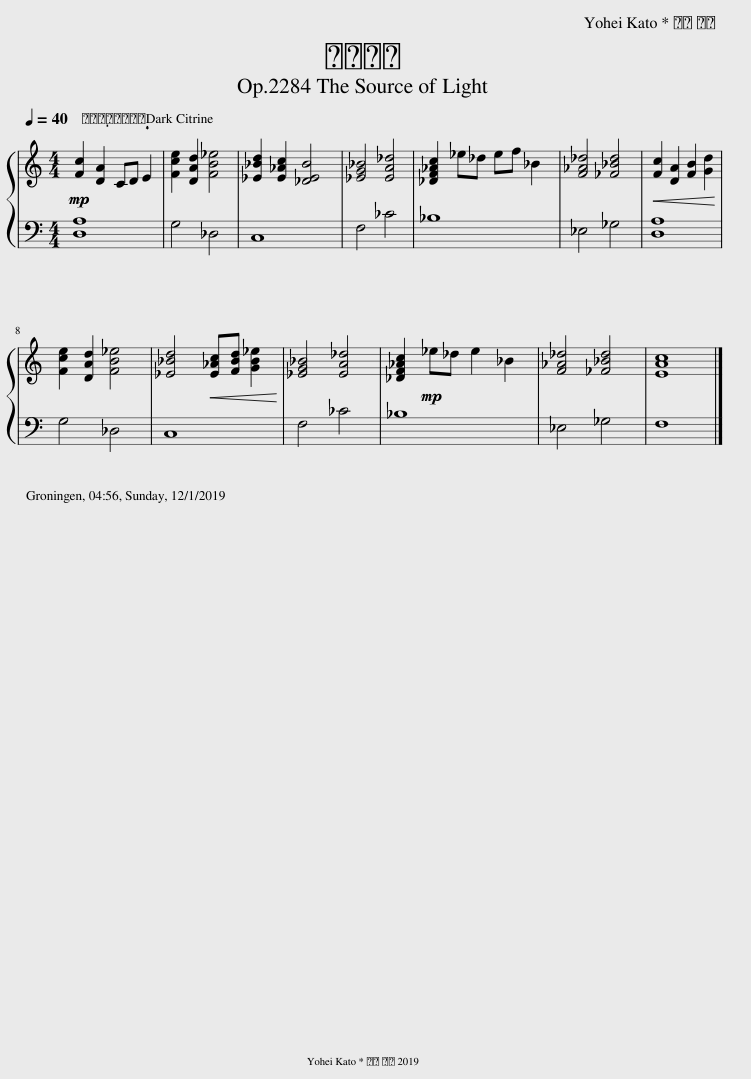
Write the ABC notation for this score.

X:1
%%score { 1 | 2 }
L:1/8
Q:1/4=40
M:4/4
I:linebreak $
K:C
V:1 treble
V:2 bass
V:1
!mp! [Fc]2 [DA]2 CD E2 | [Fce]2 [DAd]2 [FB_e]4 | [_E_Bd]2 [E_Ac]2 [_DEB]4 | [_EG_B]4 [EA_d]4 | [_DF_Ac]2 _e_d ef _B2 | %5
 [F_A_d]4 [_F_Bd]4 |!<(! [Fc]2 [DA]2 [FB]2 [Gd]2!<)! |$ [Fce]2 [DAd]2 [FB_e]4 | [_E_Bd]4!<(! [E_Ac][FBd] [GB_e]2!<)! | [_EG_B]4 [EA_d]4 | %10
 [_DF_Ac]2!mp! _e_d e2 _B2 | [F_A_d]4 [_F_Bd]4 | [EAc]8 |] %13
V:2
 [D,A,]8 | G,4 _D,4 | C,8 | F,4 _C4 | _B,8 | %5
 _E,4 _G,4 | [D,A,]8 |$ G,4 _D,4 | C,8 | F,4 _C4 | %10
 _B,8 | _E,4 _G,4 | F,8 |] %13
